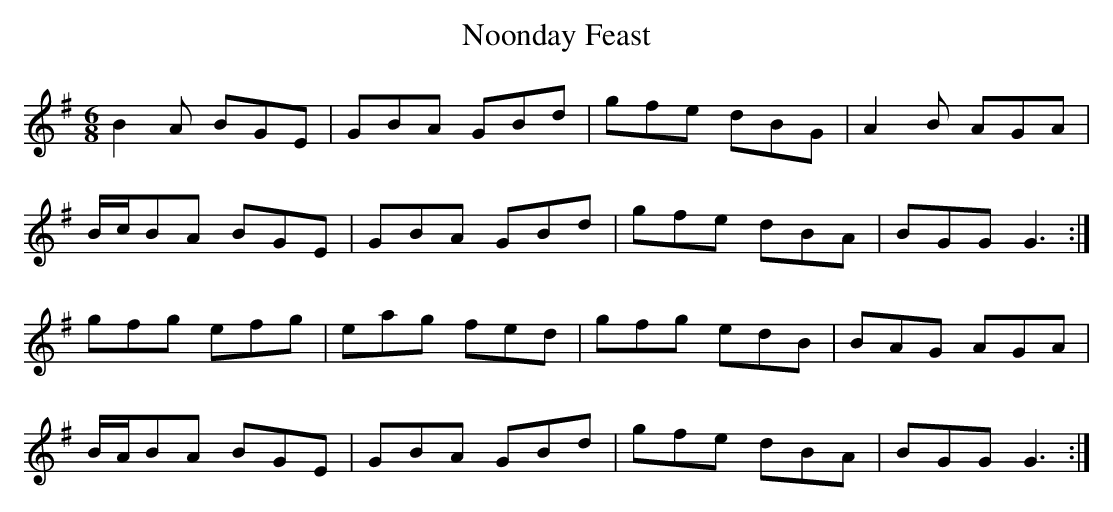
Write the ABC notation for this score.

X:1
T: Noonday Feast
L: 1/8
M: 6/8
K: G
B2A BGE|GBA GBd|gfe dBG|A2B AGA|
B/c/BA BGE|GBA GBd|gfe dBA|BGG G3 :|
gfg efg|eag fed|gfg edB|BAG AGA|
B/A/BA BGE|GBA GBd|gfe dBA|BGG G3 :|
